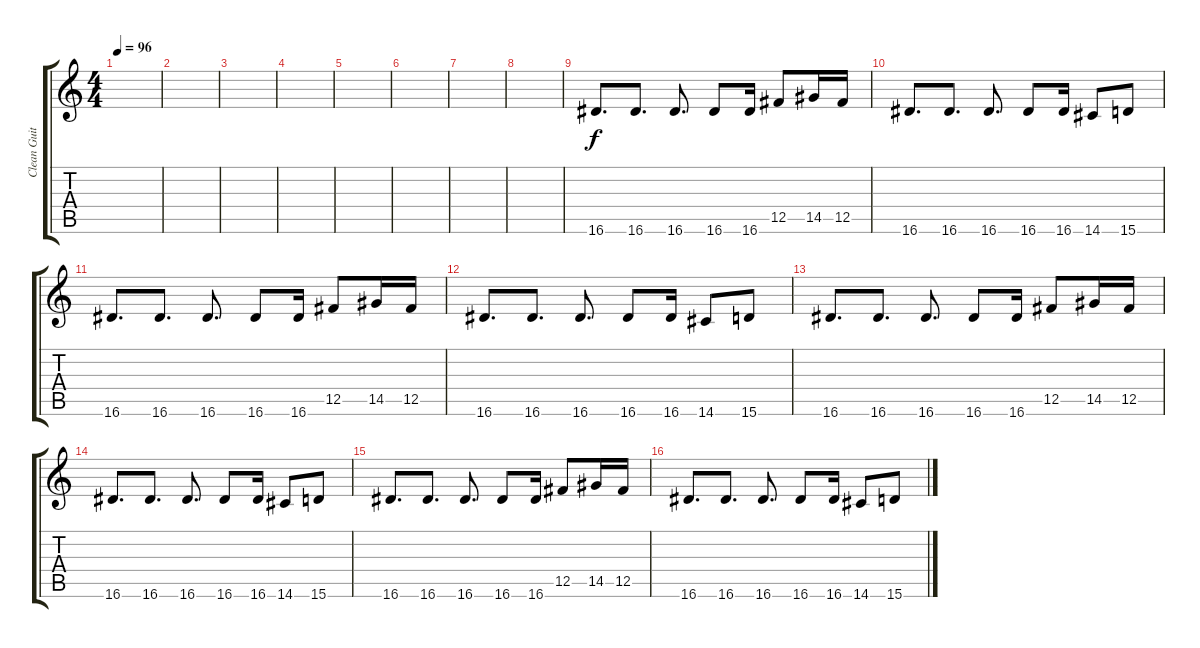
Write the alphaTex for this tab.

\track ("Clean Guitar" "Clean Guit") {instrument electricguitarmuted}
\staff {score tabs}
\tuning (Db4 Ab3 E3 B2 Gb2 B1) {hide}
\ts (4 4)
\tempo 96
\clef g2
\ks c
|
|
|
|
|
|
|
|
16.6.8{d} 16.6.8{d} 16.6.8{d} 16.6.8 16.6.16 12.5.8 14.5.16 12.5.16 |
16.6.8{d} 16.6.8{d} 16.6.8{d} 16.6.8 16.6.16 14.6.8 15.6.8 |
16.6.8{d} 16.6.8{d} 16.6.8{d} 16.6.8 16.6.16 12.5.8 14.5.16 12.5.16 |
16.6.8{d} 16.6.8{d} 16.6.8{d} 16.6.8 16.6.16 14.6.8 15.6.8 |
16.6.8{d} 16.6.8{d} 16.6.8{d} 16.6.8 16.6.16 12.5.8 14.5.16 12.5.16 |
16.6.8{d} 16.6.8{d} 16.6.8{d} 16.6.8 16.6.16 14.6.8 15.6.8 |
16.6.8{d} 16.6.8{d} 16.6.8{d} 16.6.8 16.6.16 12.5.8 14.5.16 12.5.16 |
16.6.8{d} 16.6.8{d} 16.6.8{d} 16.6.8 16.6.16 14.6.8 15.6.8
